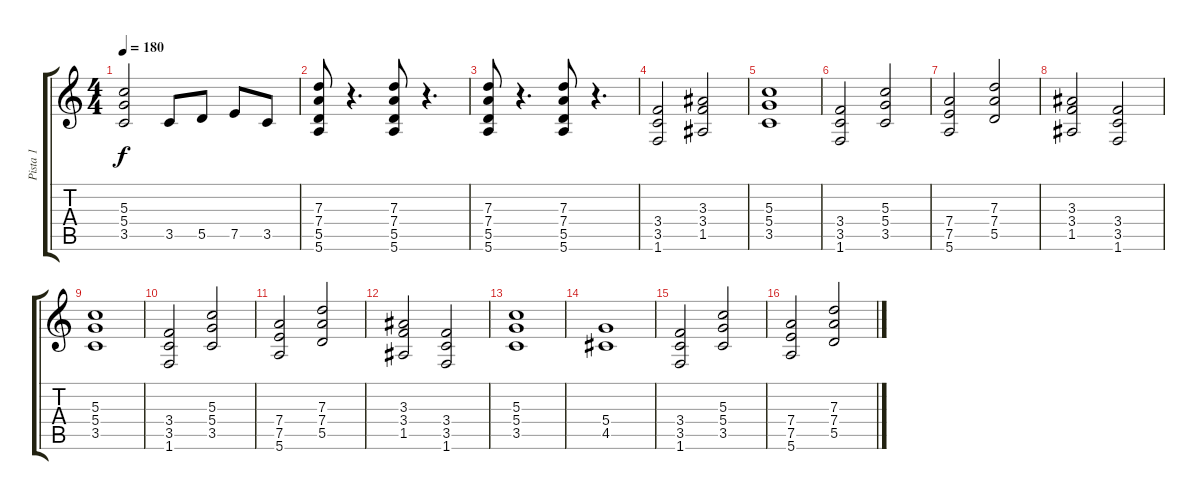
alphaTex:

\track ("Pista 1" "Pista 1") {instrument distortionguitar}
\staff {score tabs}
\tuning (E4 B3 G3 D3 A2 E2) {hide}
\ts (4 4)
\tempo 180
\clef g2
\ks c
(5.3 5.4 3.5).2{dy f} 3.5.8 5.5.8 7.5.8 3.5.8 |
(7.3 7.4 5.5 5.6).8 r.4{d} (7.3 7.4 5.5 5.6).8 r.4{d} |
(7.3 7.4 5.5 5.6).8 r.4{d} (7.3 7.4 5.5 5.6).8 r.4{d} |
(3.4 3.5 1.6).2 (3.3 3.4 1.5).2 |
(5.3 5.4 3.5).1 |
(3.4 3.5 1.6).2 (5.3 5.4 3.5).2 |
(7.4 7.5 5.6).2 (7.3 7.4 5.5).2 |
(3.3 3.4 1.5).2 (3.4 3.5 1.6).2 |
(5.3 5.4 3.5).1 |
(3.4 3.5 1.6).2 (5.3 5.4 3.5).2 |
(7.4 7.5 5.6).2 (7.3 7.4 5.5).2 |
(3.3 3.4 1.5).2 (3.4 3.5 1.6).2 |
(5.3 5.4 3.5).1 |
(5.4 4.5).1 |
(3.4 3.5 1.6).2 (5.3 5.4 3.5).2 |
(7.4 7.5 5.6).2 (7.3 7.4 5.5).2
